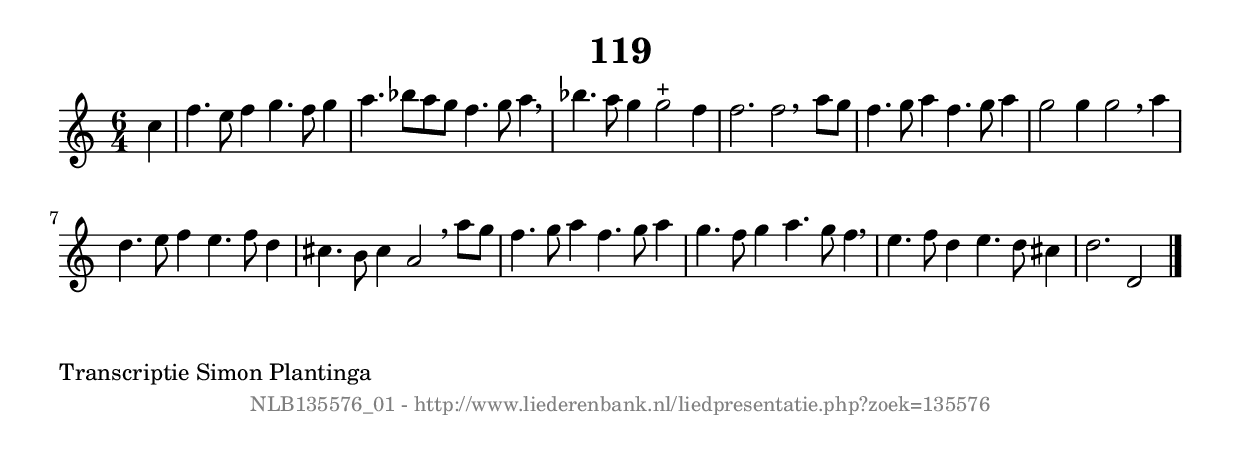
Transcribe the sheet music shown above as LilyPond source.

%
% produced by wce2krn 1.64 (7 June 2014)
%
\version"2.16"
#(append! paper-alist '(("long" . (cons (* 210 mm) (* 2000 mm)))))
#(set-default-paper-size "long")
sb = {\breathe}
mBreak = {\breathe }
bBreak = {\breathe }
x = {\once\override NoteHead #'style = #'cross }
gl=\glissando
itime={\override Staff.TimeSignature #'stencil = ##f }
ficta = {\once\set suggestAccidentals = ##t}
fine = {\once\override Score.RehearsalMark #'self-alignment-X = #1 \mark \markup {\italic{Fine}}}
dc = {\once\override Score.RehearsalMark #'self-alignment-X = #1 \mark \markup {\italic{D.C.}}}
dcf = {\once\override Score.RehearsalMark #'self-alignment-X = #1 \mark \markup {\italic{D.C. al Fine}}}
dcc = {\once\override Score.RehearsalMark #'self-alignment-X = #1 \mark \markup {\italic{D.C. al Coda}}}
ds = {\once\override Score.RehearsalMark #'self-alignment-X = #1 \mark \markup {\italic{D.S.}}}
dsf = {\once\override Score.RehearsalMark #'self-alignment-X = #1 \mark \markup {\italic{D.S. al Fine}}}
dsc = {\once\override Score.RehearsalMark #'self-alignment-X = #1 \mark \markup {\italic{D.S. al Coda}}}
pv = {\set Score.repeatCommands = #'((volta "1"))}
sv = {\set Score.repeatCommands = #'((volta "2"))}
tv = {\set Score.repeatCommands = #'((volta "3"))}
qv = {\set Score.repeatCommands = #'((volta "4"))}
xv = {\set Score.repeatCommands = #'((volta #f))}
\header{ tagline = ""
title = "119"
}
\score {{
\key d \dorian
\relative g'
{
\set melismaBusyProperties = #'()
\partial 32*8
\time 6/4
\tempo 4=120
\override Score.MetronomeMark #'transparent = ##t
\override Score.RehearsalMark #'break-visibility = #(vector #t #t #f)
c4 | f4. e8 f4 g4. f8 g4 | a4. bes8 a8 g8 f4. g8 a4 \sb | bes4. a8 g4 g2^"+" f4 | f2. f2 \bar ":|:" \bBreak
a8 g8 | f4. g8 a4 f4. g8 a4 | g2 g4 g2 \sb a4 | d,4. e8 f4 e4. f8 d4 | cis4. b8 cis4 a2 \mBreak
a'8 g8 | f4. g8 a4 f4. g8 a4 | g4. f8 g4 a4. g8 f4 \sb | e4. f8 d4 e4. d8 cis4 | d2. d,2 \bar "|."
 }}
 \midi { }
 \layout {
            indent = 0.0\cm
}
}
\markup { \wordwrap-string #" 
Transcriptie Simon Plantinga
"}
\markup { \vspace #0 } \markup { \with-color #grey \fill-line { \center-column { \smaller "NLB135576_01 - http://www.liederenbank.nl/liedpresentatie.php?zoek=135576" } } }
